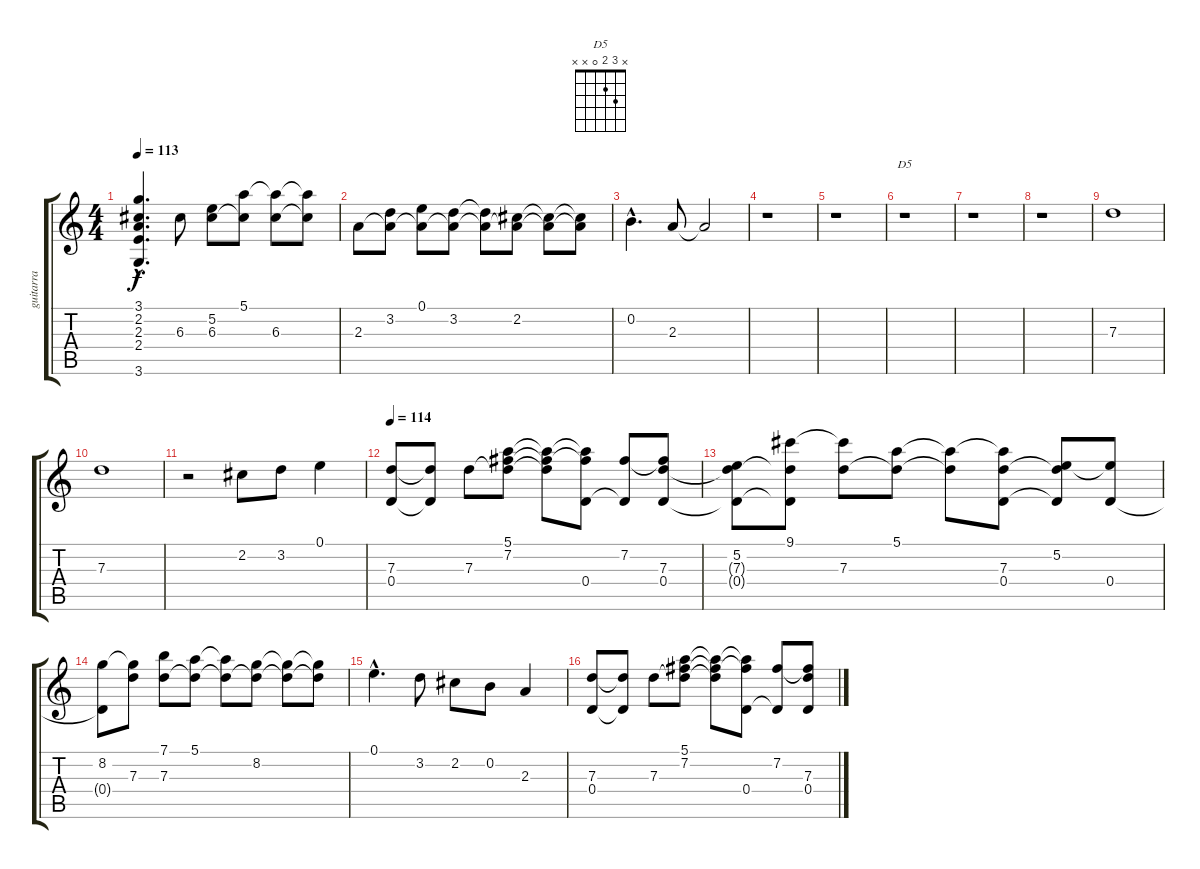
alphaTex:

\track ("guitarra " "guitarra ") {instrument overdrivenguitar}
\staff {score tabs}
\tuning (E4 B3 G3 D3 A2 E2) {hide}
\chord ("D5" x 3 2 0 x x)
\ts (4 4)
\tempo 113
\clef g2
\ks c
(3.1{hac} 2.2{hac} 2.3{hac} 2.4{hac} 3.6{hac}).4{d dy f} 6.3.8 (5.2 6.3).8 (5.1 6.3{t}).8 (5.1{t} 6.3).8 (5.1{t} 6.3{t}).8 |
2.3.8 (3.2 2.3{t}).8 (0.1 2.3{t}).8 (3.2 2.3{t}).8 (3.2{t} 2.3{t}).8 (2.2 2.3{t}).8 (2.2{t} 2.3{t}).8 (2.2{t} 2.3{t}).8 |
0.2{hac}.4{d} 2.3.8 2.3{t}.2 |
r.1 |
r.1 |
r.1{ch "D5"} |
r.1 |
r.1 |
7.3.1 |
7.3.1 |
r.2 2.2.8 3.2.8 0.1.4 |
\tempo 114
(7.3 0.4).8 (7.3{t} 0.4{t}).8 7.3.8 (5.1 7.2 7.3{t}).8 (5.1{t} 7.2{t} 7.3{t}).8 (5.1{t} 7.2{t} 0.4).8 (7.2 0.4{t}).8 (7.2{t} 7.3 0.4).8 |
(5.2 7.3{t} 0.4{t}).8 (9.1 7.3{t} 0.4{t}).8 (9.1{t} 7.3).8 (5.1 7.3{t}).8 (5.1{t} 7.3{t}).8 (5.1{t} 7.3 0.4).8 (5.2 7.3{t} 0.4{t}).8 (5.2{t} 0.4).8 |
(8.2 0.4{t}).8 (8.2{t} 7.3).8 (7.1 7.3).8 (5.1 7.3{t}).8 (5.1{t} 7.3{t}).8 (8.2 7.3{t}).8 (8.2{t} 7.3{t}).8 (8.2{t} 7.3{t}).8 |
0.1{hac}.4{d} 3.2.8 2.2.8 0.2.8 2.3.4 |
(7.3 0.4).8 (7.3{t} 0.4{t}).8 7.3.8 (5.1 7.2 7.3{t}).8 (5.1{t} 7.2{t} 7.3{t}).8 (5.1{t} 7.2{t} 0.4).8 (7.2 0.4{t}).8 (7.2{t} 7.3 0.4).8
